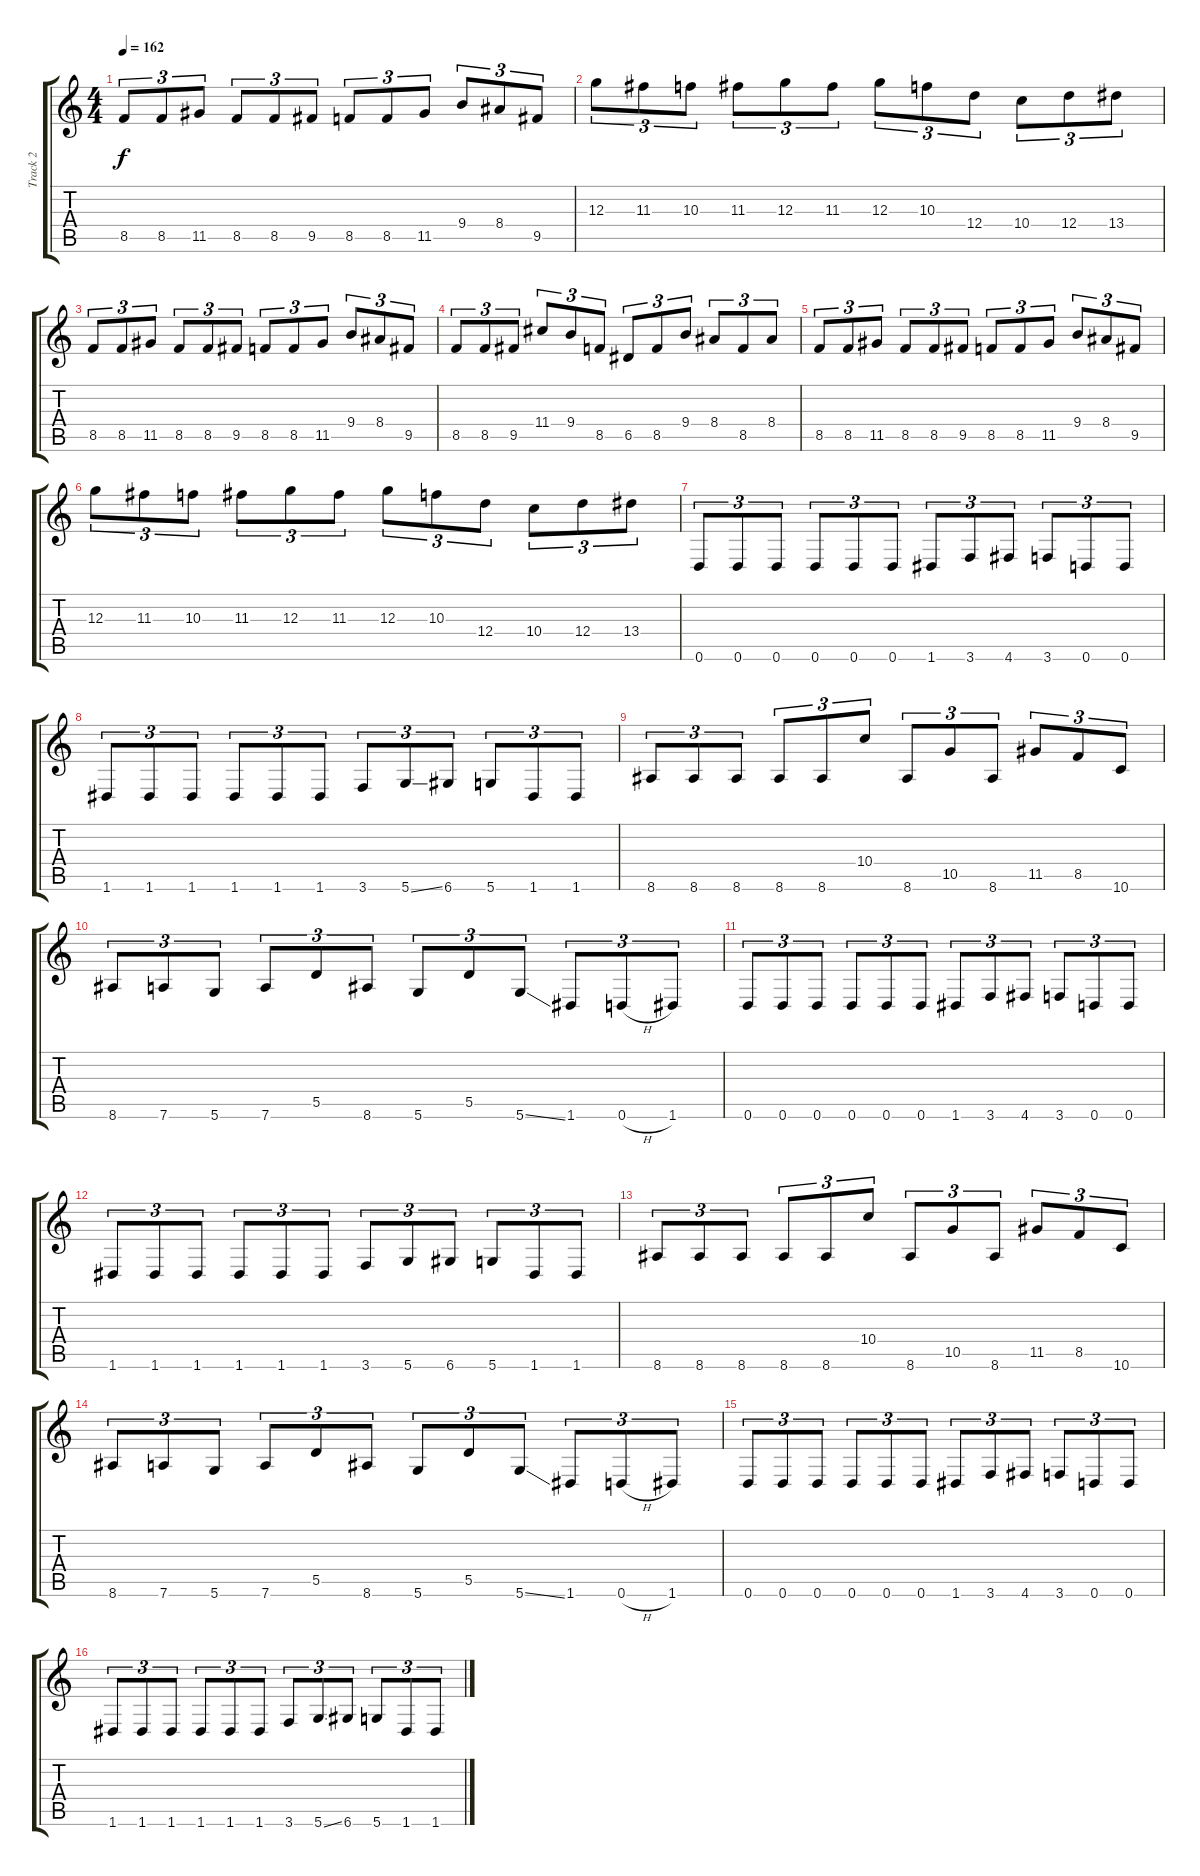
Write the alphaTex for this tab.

\track ("Track 2" "Track 2") {instrument distortionguitar}
\staff {score tabs}
\tuning (E4 B3 G3 D3 A2 D2) {hide}
\ts (4 4)
\tempo 162
\clef g2
\ks c
8.5.8{tu (3 2) dy f} 8.5.8{tu (3 2)} 11.5.8{tu (3 2)} 8.5.8{tu (3 2)} 8.5.8{tu (3 2)} 9.5.8{tu (3 2)} 8.5.8{tu (3 2)} 8.5.8{tu (3 2)} 11.5.8{tu (3 2)} 9.4.8{tu (3 2)} 8.4.8{tu (3 2)} 9.5.8{tu (3 2)} |
12.3.8{tu (3 2)} 11.3.8{tu (3 2)} 10.3.8{tu (3 2)} 11.3.8{tu (3 2)} 12.3.8{tu (3 2)} 11.3.8{tu (3 2)} 12.3.8{tu (3 2)} 10.3.8{tu (3 2)} 12.4.8{tu (3 2)} 10.4.8{tu (3 2)} 12.4.8{tu (3 2)} 13.4.8{tu (3 2)} |
8.5.8{tu (3 2)} 8.5.8{tu (3 2)} 11.5.8{tu (3 2)} 8.5.8{tu (3 2)} 8.5.8{tu (3 2)} 9.5.8{tu (3 2)} 8.5.8{tu (3 2)} 8.5.8{tu (3 2)} 11.5.8{tu (3 2)} 9.4.8{tu (3 2)} 8.4.8{tu (3 2)} 9.5.8{tu (3 2)} |
8.5.8{tu (3 2)} 8.5.8{tu (3 2)} 9.5.8{tu (3 2)} 11.4.8{tu (3 2)} 9.4.8{tu (3 2)} 8.5.8{tu (3 2)} 6.5.8{tu (3 2)} 8.5.8{tu (3 2)} 9.4.8{tu (3 2)} 8.4.8{tu (3 2)} 8.5.8{tu (3 2)} 8.4.8{tu (3 2)} |
8.5.8{tu (3 2)} 8.5.8{tu (3 2)} 11.5.8{tu (3 2)} 8.5.8{tu (3 2)} 8.5.8{tu (3 2)} 9.5.8{tu (3 2)} 8.5.8{tu (3 2)} 8.5.8{tu (3 2)} 11.5.8{tu (3 2)} 9.4.8{tu (3 2)} 8.4.8{tu (3 2)} 9.5.8{tu (3 2)} |
12.3.8{tu (3 2)} 11.3.8{tu (3 2)} 10.3.8{tu (3 2)} 11.3.8{tu (3 2)} 12.3.8{tu (3 2)} 11.3.8{tu (3 2)} 12.3.8{tu (3 2)} 10.3.8{tu (3 2)} 12.4.8{tu (3 2)} 10.4.8{tu (3 2)} 12.4.8{tu (3 2)} 13.4.8{tu (3 2)} |
0.6.8{tu (3 2)} 0.6.8{tu (3 2)} 0.6.8{tu (3 2)} 0.6.8{tu (3 2)} 0.6.8{tu (3 2)} 0.6.8{tu (3 2)} 1.6.8{tu (3 2)} 3.6.8{tu (3 2)} 4.6.8{tu (3 2)} 3.6.8{tu (3 2)} 0.6.8{tu (3 2)} 0.6.8{tu (3 2)} |
1.6.8{tu (3 2)} 1.6.8{tu (3 2)} 1.6.8{tu (3 2)} 1.6.8{tu (3 2)} 1.6.8{tu (3 2)} 1.6.8{tu (3 2)} 3.6.8{tu (3 2)} 5.6{ss}.8{tu (3 2)} 6.6.8{tu (3 2)} 5.6.8{tu (3 2)} 1.6.8{tu (3 2)} 1.6.8{tu (3 2)} |
8.6.8{tu (3 2)} 8.6.8{tu (3 2)} 8.6.8{tu (3 2)} 8.6.8{tu (3 2)} 8.6.8{tu (3 2)} 10.4.8{tu (3 2)} 8.6.8{tu (3 2)} 10.5.8{tu (3 2)} 8.6.8{tu (3 2)} 11.5.8{tu (3 2)} 8.5.8{tu (3 2)} 10.6.8{tu (3 2)} |
8.6.8{tu (3 2)} 7.6.8{tu (3 2)} 5.6.8{tu (3 2)} 7.6.8{tu (3 2)} 5.5.8{tu (3 2)} 8.6.8{tu (3 2)} 5.6.8{tu (3 2)} 5.5.8{tu (3 2)} 5.6{ss}.8{tu (3 2)} 1.6.8{tu (3 2)} 0.6{h}.8{tu (3 2)} 1.6.8{tu (3 2)} |
0.6.8{tu (3 2)} 0.6.8{tu (3 2)} 0.6.8{tu (3 2)} 0.6.8{tu (3 2)} 0.6.8{tu (3 2)} 0.6.8{tu (3 2)} 1.6.8{tu (3 2)} 3.6.8{tu (3 2)} 4.6.8{tu (3 2)} 3.6.8{tu (3 2)} 0.6.8{tu (3 2)} 0.6.8{tu (3 2)} |
1.6.8{tu (3 2)} 1.6.8{tu (3 2)} 1.6.8{tu (3 2)} 1.6.8{tu (3 2)} 1.6.8{tu (3 2)} 1.6.8{tu (3 2)} 3.6.8{tu (3 2)} 5.6.8{tu (3 2)} 6.6.8{tu (3 2)} 5.6.8{tu (3 2)} 1.6.8{tu (3 2)} 1.6.8{tu (3 2)} |
8.6.8{tu (3 2)} 8.6.8{tu (3 2)} 8.6.8{tu (3 2)} 8.6.8{tu (3 2)} 8.6.8{tu (3 2)} 10.4.8{tu (3 2)} 8.6.8{tu (3 2)} 10.5.8{tu (3 2)} 8.6.8{tu (3 2)} 11.5.8{tu (3 2)} 8.5.8{tu (3 2)} 10.6.8{tu (3 2)} |
8.6.8{tu (3 2)} 7.6.8{tu (3 2)} 5.6.8{tu (3 2)} 7.6.8{tu (3 2)} 5.5.8{tu (3 2)} 8.6.8{tu (3 2)} 5.6.8{tu (3 2)} 5.5.8{tu (3 2)} 5.6{ss}.8{tu (3 2)} 1.6.8{tu (3 2)} 0.6{h}.8{tu (3 2)} 1.6.8{tu (3 2)} |
0.6.8{tu (3 2)} 0.6.8{tu (3 2)} 0.6.8{tu (3 2)} 0.6.8{tu (3 2)} 0.6.8{tu (3 2)} 0.6.8{tu (3 2)} 1.6.8{tu (3 2)} 3.6.8{tu (3 2)} 4.6.8{tu (3 2)} 3.6.8{tu (3 2)} 0.6.8{tu (3 2)} 0.6.8{tu (3 2)} |
1.6.8{tu (3 2)} 1.6.8{tu (3 2)} 1.6.8{tu (3 2)} 1.6.8{tu (3 2)} 1.6.8{tu (3 2)} 1.6.8{tu (3 2)} 3.6.8{tu (3 2)} 5.6{ss}.8{tu (3 2)} 6.6.8{tu (3 2)} 5.6.8{tu (3 2)} 1.6.8{tu (3 2)} 1.6.8{tu (3 2)}
